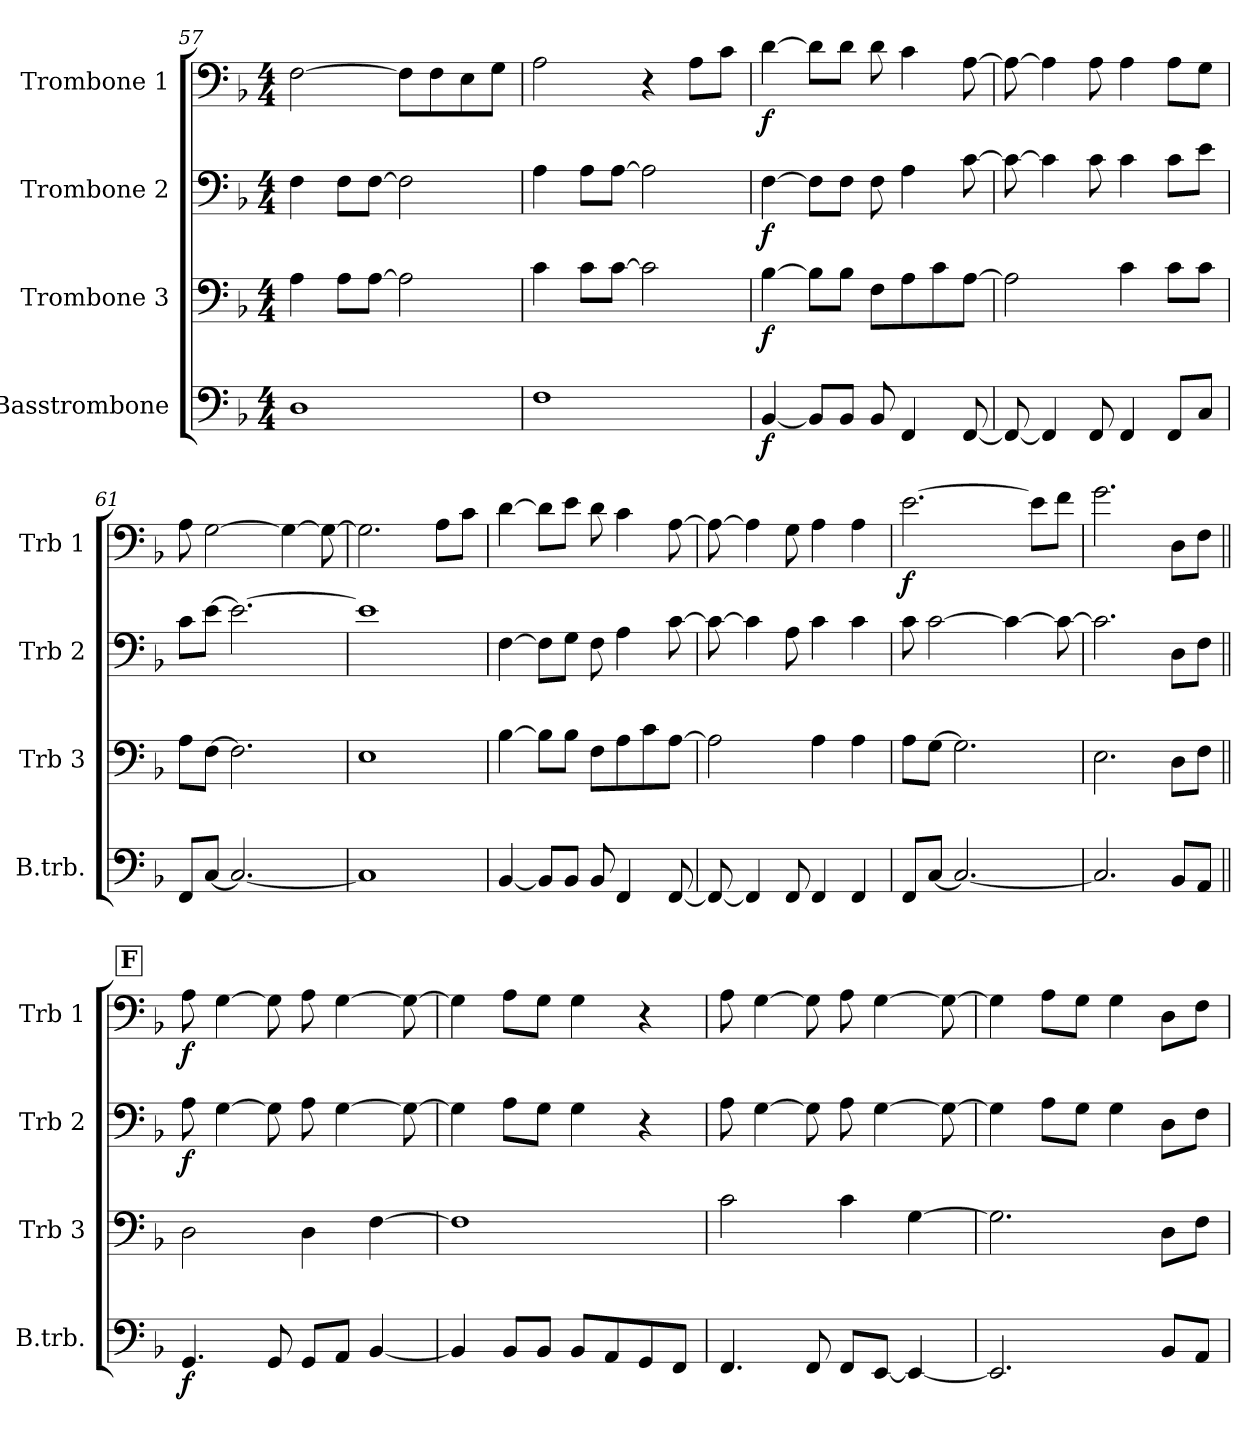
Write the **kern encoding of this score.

**kern	**dynam	**kern	**dynam	**kern	**dynam	**kern	**dynam
*part4	*part4	*part3	*part3	*part2	*part2	*part1	*part1
*staff4	*staff4	*staff3	*staff3	*staff2	*staff2	*staff1	*staff1
*I"Basstrombone	*	*I"Trombone 3	*	*I"Trombone 2	*	*I"Trombone 1	*
*I'B.trb.	*	*I'Trb 3	*	*I'Trb 2	*	*I'Trb 1	*
!!LO:LB:g=z
*clefF4	*	*clefF4	*	*clefF4	*	*clefF4	*
*k[b-]	*	*k[b-]	*	*k[b-]	*	*k[b-]	*
*M4/4	*	*M4/4	*	*M4/4	*	*M4/4	*
=57	=57	=57	=57	=57	=57	=57	=57
1D	.	4A\	.	4F\	.	[2F\	.
.	.	8A\L	.	8F\L	.	.	.
.	.	[8A\J	.	[8F\J	.	.	.
.	.	2A\]	.	2F\]	.	8F\L]	.
.	.	.	.	.	.	8F\	.
.	.	.	.	.	.	8E\	.
.	.	.	.	.	.	8G\J	.
=58	=58	=58	=58	=58	=58	=58	=58
1F	.	4c\	.	4A\	.	2A\	.
.	.	8c\L	.	8A\L	.	.	.
.	.	[8c\J	.	[8A\J	.	.	.
.	.	2c\]	.	2A\]	.	4r	.
.	.	.	.	.	.	8A\L	.
.	.	.	.	.	.	8c\J	.
=59	=59	=59	=59	=59	=59	=59	=59
!	!LO:DY:b	!	!LO:DY:b	!	!LO:DY:b	!	!LO:DY:b
[4BB-/	f	[4B-\	f	[4F\	f	[4d\	f
8BB-/L]	.	8B-\L]	.	8F\L]	.	8d\L]	.
8BB-/J	.	8B-\J	.	8F\J	.	8d\J	.
8BB-/	.	8F\L	.	8F\	.	8d\	.
4FF/	.	8A\	.	4A\	.	4c\	.
.	.	8c\	.	.	.	.	.
[8FF/	.	[8A\J	.	[8c\	.	[8A\	.
=60	=60	=60	=60	=60	=60	=60	=60
8FF/_	.	2A\]	.	8c\_	.	8A\_	.
4FF/]	.	.	.	4c\]	.	4A\]	.
8FF/	.	.	.	8c\	.	8A\	.
4FF/	.	4c\	.	4c\	.	4A\	.
8FF/L	.	8c\L	.	8c\L	.	8A\L	.
8C/J	.	8c\J	.	8e\J	.	8G\J	.
=61	=61	=61	=61	=61	=61	=61	=61
8FF/L	.	8A\L	.	8c\L	.	8A\	.
[8C/J	.	[8F\J	.	[8e\J	.	[2G\	.
2.C/_	.	2.F\]	.	2.e\_	.	.	.
.	.	.	.	.	.	4G\_	.
.	.	.	.	.	.	8G\_	.
!!LO:LB:g=z
=62	=62	=62	=62	=62	=62	=62	=62
1C]	.	1E	.	1e]	.	2.G\]	.
.	.	.	.	.	.	8A\L	.
.	.	.	.	.	.	8c\J	.
=63	=63	=63	=63	=63	=63	=63	=63
[4BB-/	.	[4B-\	.	[4F\	.	[4d\	.
8BB-/L]	.	8B-\L]	.	8F\L]	.	8d\L]	.
8BB-/J	.	8B-\J	.	8G\J	.	8e\J	.
8BB-/	.	8F\L	.	8F\	.	8d\	.
4FF/	.	8A\	.	4A\	.	4c\	.
.	.	8c\	.	.	.	.	.
[8FF/	.	[8A\J	.	[8c\	.	[8A\	.
=64	=64	=64	=64	=64	=64	=64	=64
8FF/_	.	2A\]	.	8c\_	.	8A\_	.
4FF/]	.	.	.	4c\]	.	4A\]	.
8FF/	.	.	.	8A\	.	8G\	.
4FF/	.	4A\	.	4c\	.	4A\	.
4FF/	.	4A\	.	4c\	.	4A\	.
=65	=65	=65	=65	=65	=65	=65	=65
!	!	!	!	!	!	!	!LO:DY:b
8FF/L	.	8A\L	.	8c\	.	[2.e\	f
[8C/J	.	[8G\J	.	[2c\	.	.	.
2.C/_	.	2.G\]	.	.	.	.	.
.	.	.	.	4c\_	.	.	.
.	.	.	.	.	.	8e\L]	.
.	.	.	.	8c\_	.	8f\J	.
=66	=66	=66	=66	=66	=66	=66	=66
2.C/]	.	2.E\	.	2.c\]	.	2.g\	.
8BB-/L	.	8D\L	.	8D\L	.	8D\L	.
8AA/J	.	8F\J	.	8F\J	.	8F\J	.
!!LO:REH:place=s1:a:B:fs=14:t=F
=67||	=67||	=67||	=67||	=67||	=67||	=67||	=67||
!	!LO:DY:b	!	!	!	!LO:DY:b	!	!LO:DY:b
4.GG/	f	2D\	.	8A\	f	8A\	f
.	.	.	.	[4G\	.	[4G\	.
8GG/	.	.	.	8G\]	.	8G\]	.
8GG/L	.	4D\	.	8A\	.	8A\	.
8AA/J	.	.	.	[4G\	.	[4G\	.
[4BB-/	.	[4F\	.	.	.	.	.
.	.	.	.	8G\_	.	8G\_	.
!!LO:PB:g=z
=68	=68	=68	=68	=68	=68	=68	=68
4BB-/]	.	1F]	.	4G\]	.	4G\]	.
8BB-/L	.	.	.	8A\L	.	8A\L	.
8BB-/J	.	.	.	8G\J	.	8G\J	.
8BB-/L	.	.	.	4G\	.	4G\	.
8AA/	.	.	.	.	.	.	.
8GG/	.	.	.	4r	.	4r	.
8FF/J	.	.	.	.	.	.	.
=69	=69	=69	=69	=69	=69	=69	=69
4.FF/	.	2c\	.	8A\	.	8A\	.
.	.	.	.	[4G\	.	[4G\	.
8FF/	.	.	.	8G\]	.	8G\]	.
8FF/L	.	4c\	.	8A\	.	8A\	.
[8EE/J	.	.	.	[4G\	.	[4G\	.
4EE/_	.	[4G\	.	.	.	.	.
.	.	.	.	8G\_	.	8G\_	.
=70	=70	=70	=70	=70	=70	=70	=70
2.EE/]	.	2.G\]	.	4G\]	.	4G\]	.
.	.	.	.	8A\L	.	8A\L	.
.	.	.	.	8G\J	.	8G\J	.
.	.	.	.	4G\	.	4G\	.
8BB-/L	.	8D\L	.	8D\L	.	8D\L	.
8AA/J	.	8F\J	.	8F\J	.	8F\J	.
=	=	=	=	=	=	=	=
*-	*-	*-	*-	*-	*-	*-	*-
